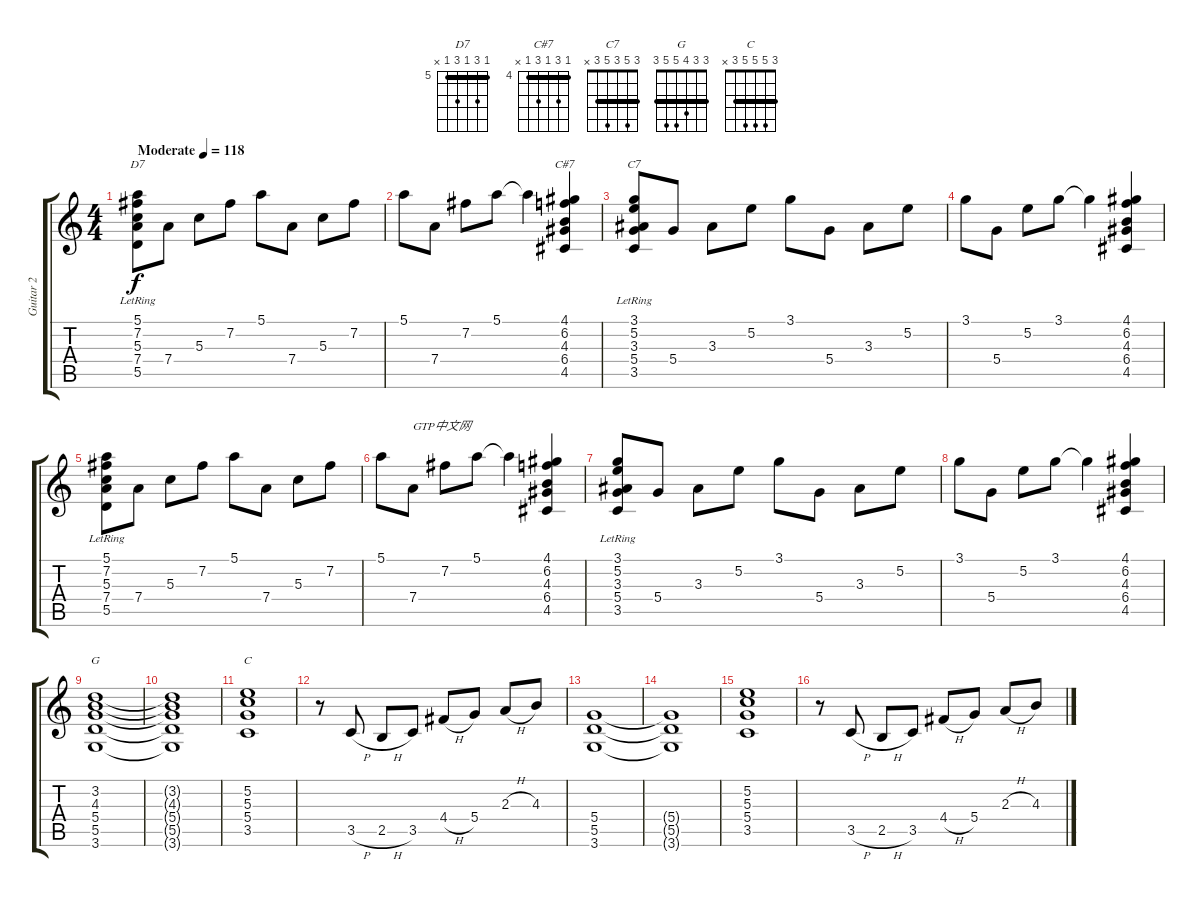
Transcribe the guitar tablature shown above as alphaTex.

\track ("Guitar 2" "Guitar 2") {instrument electricguitarclean}
\staff {score tabs}
\tuning (E4 B3 G3 D3 A2 E2) {hide}
\chord ("D7" 5 7 5 7 5 x) {firstfret 5 barre 5}
\chord ("C#7" 4 6 4 6 4 x) {firstfret 4 barre 4}
\chord ("C7" 3 5 3 5 3 x) {barre 3}
\chord ("G" 3 3 4 5 5 3) {barre 3}
\chord ("C" 3 5 5 5 3 x) {barre 3}
\ts (4 4)
\tempo (118 "Moderate")
\clef g2
\ks c
(5.1{lr} 7.2{lr} 5.3{lr} 7.4{lr} 5.5{lr}).8{ch "D7" dy f instrument electricguitarclean} 7.4.8 5.3.8 7.2.8 5.1.8 7.4.8 5.3.8 7.2.8 |
5.1.8 7.4.8 7.2.8 5.1.8 5.1{t}.4 (4.1 6.2 4.3 6.4 4.5).4{ch "C#7"} |
(3.1{lr} 5.2{lr} 3.3{lr} 5.4{lr} 3.5{lr}).8{ch "C7"} 5.4.8 3.3.8 5.2.8 3.1.8 5.4.8 3.3.8 5.2.8 |
3.1.8 5.4.8 5.2.8 3.1.8 3.1{t}.4 (4.1 6.2 4.3 6.4 4.5).4 |
(5.1{lr} 7.2{lr} 5.3{lr} 7.4{lr} 5.5{lr}).8 7.4.8 5.3.8 7.2.8 5.1.8 7.4.8 5.3.8 7.2.8 |
5.1.8 7.4.8{txt "GTP中文网"} 7.2.8 5.1.8 5.1{t}.4 (4.1 6.2 4.3 6.4 4.5).4 |
(3.1{lr} 5.2{lr} 3.3{lr} 5.4{lr} 3.5{lr}).8 5.4.8 3.3.8 5.2.8 3.1.8 5.4.8 3.3.8 5.2.8 |
3.1.8 5.4.8 5.2.8 3.1.8 3.1{t}.4 (4.1 6.2 4.3 6.4 4.5).4 |
(3.2 4.3 5.4 5.5 3.6).1{ch "G"} |
(3.2{t} 4.3{t} 5.4{t} 5.5{t} 3.6{t}).1 |
(5.2 5.3 5.4 3.5).1{ch "C"} |
r.8 3.5{h}.8 2.5{h}.8 3.5.8 4.4{h}.8 5.4.8 2.3{h}.8 4.3.8 |
(5.4 5.5 3.6).1 |
(5.4{t} 5.5{t} 3.6{t}).1 |
(5.2 5.3 5.4 3.5).1 |
r.8 3.5{h}.8 2.5{h}.8 3.5.8 4.4{h}.8 5.4.8 2.3{h}.8 4.3.8
